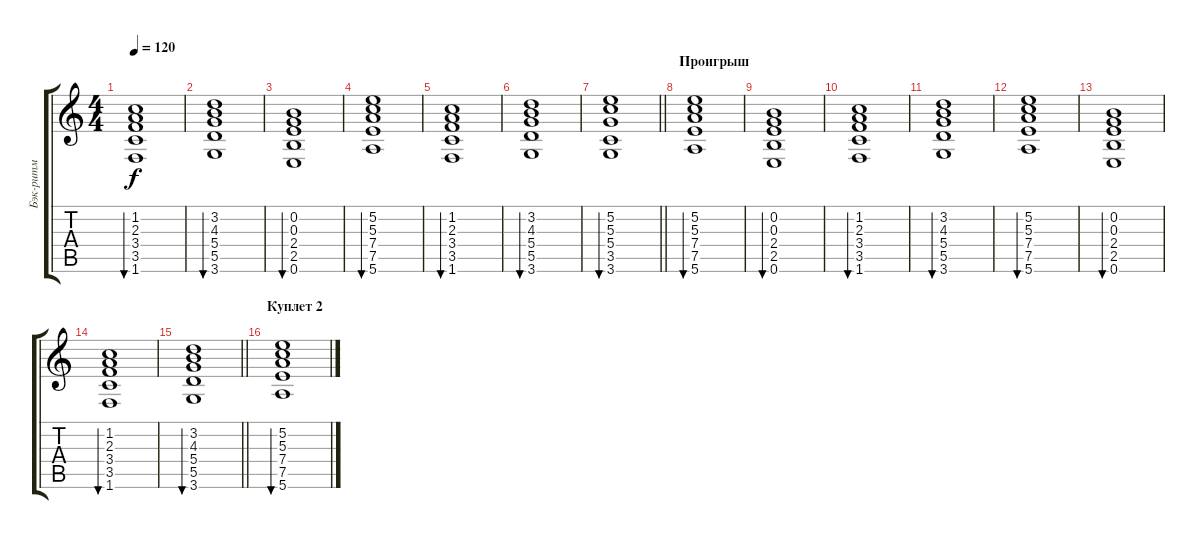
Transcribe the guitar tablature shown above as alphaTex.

\track ("Бэк-ритм" "Бэк-ритм") {instrument electricguitarclean}
\staff {score tabs}
\tuning (E4 B3 G3 D3 A2 E2) {hide}
\ts (4 4)
\tempo 120
\clef g2
\ks c
(1.2 2.3 3.4 3.5 1.6).1{bu 60 dy f} |
(3.2 4.3 5.4 5.5 3.6).1{bu 60} |
(0.2 0.3 2.4 2.5 0.6).1{bu 60} |
(5.2 5.3 7.4 7.5 5.6).1{bu 60} |
(1.2 2.3 3.4 3.5 1.6).1{bu 60} |
(3.2 4.3 5.4 5.5 3.6).1{bu 60} |
\barLineRight lightlight
(5.2 5.3 5.4 3.5 3.6).1{bu 60} |
\section ("" "Проигрыш")
(5.2 5.3 7.4 7.5 5.6).1{bu 60} |
(0.2 0.3 2.4 2.5 0.6).1{bu 60} |
(1.2 2.3 3.4 3.5 1.6).1{bu 60} |
(3.2 4.3 5.4 5.5 3.6).1{bu 60} |
(5.2 5.3 7.4 7.5 5.6).1{bu 60} |
(0.2 0.3 2.4 2.5 0.6).1{bu 60} |
(1.2 2.3 3.4 3.5 1.6).1{bu 60} |
\barLineRight lightlight
(3.2 4.3 5.4 5.5 3.6).1{bu 60} |
\section ("" "Куплет 2")
(5.2 5.3 7.4 7.5 5.6).1{bu 60}
